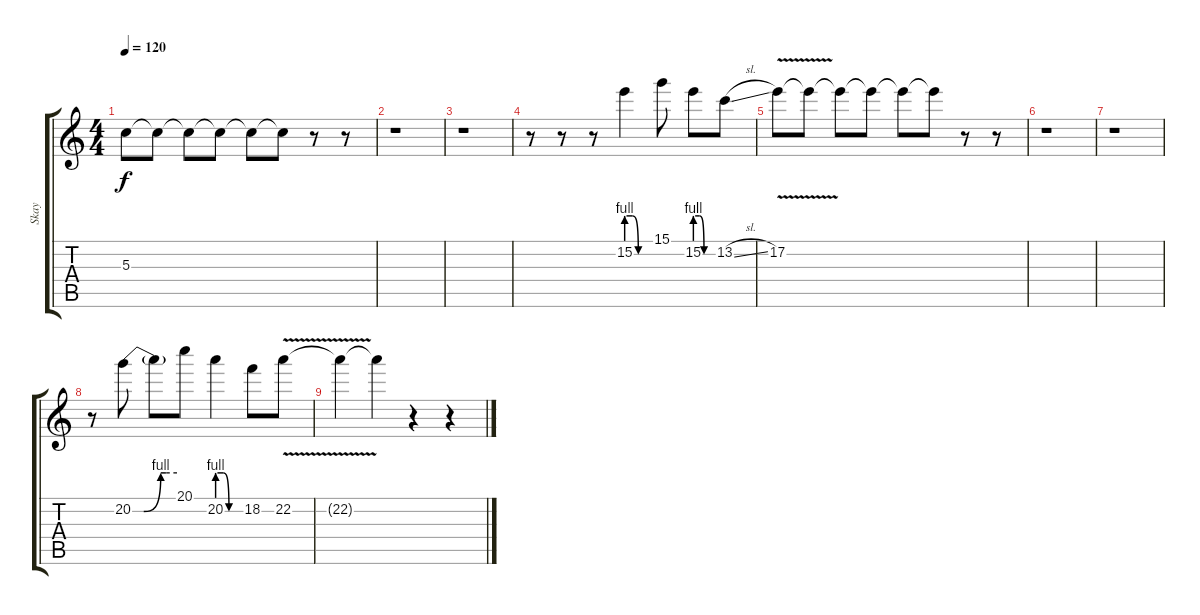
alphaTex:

\track ("Skay" "Skay") {instrument overdrivenguitar}
\staff {score tabs}
\tuning (E4 B3 G3 D3 A2 E2) {hide}
\ts (4 4)
\tempo 120
\clef g2
\ks c
5.3.8{dy f} 5.3{t}.8 5.3{t}.8 5.3{t}.8 5.3{t}.8 5.3{t}.8 r.8 r.8 |
r.1 |
r.1 |
r.8 r.8 r.8 15.2{be (custom 0 4 15 4 30 0 60 0)}.4 15.1.8 15.2{be (custom 0 4 15 4 30 0 60 0)}.8 13.2{sl}.8 |
17.2{v}.8 17.2{t}.8 17.2{t}.8 17.2{t}.8 17.2{t}.8 17.2{t}.8 r.8 r.8 |
r.1 |
r.1 |
r.8 20.2{be (custom 0 0 15 0 38 4 45 4 60 4)}.8 20.2{t}.8 20.1.8 20.2{be (custom 0 4 15 4 30 0 60 0)}.4 18.2.8 22.2{v}.8 |
22.2{t}.4 22.2{t}.4 r.4 r.4
